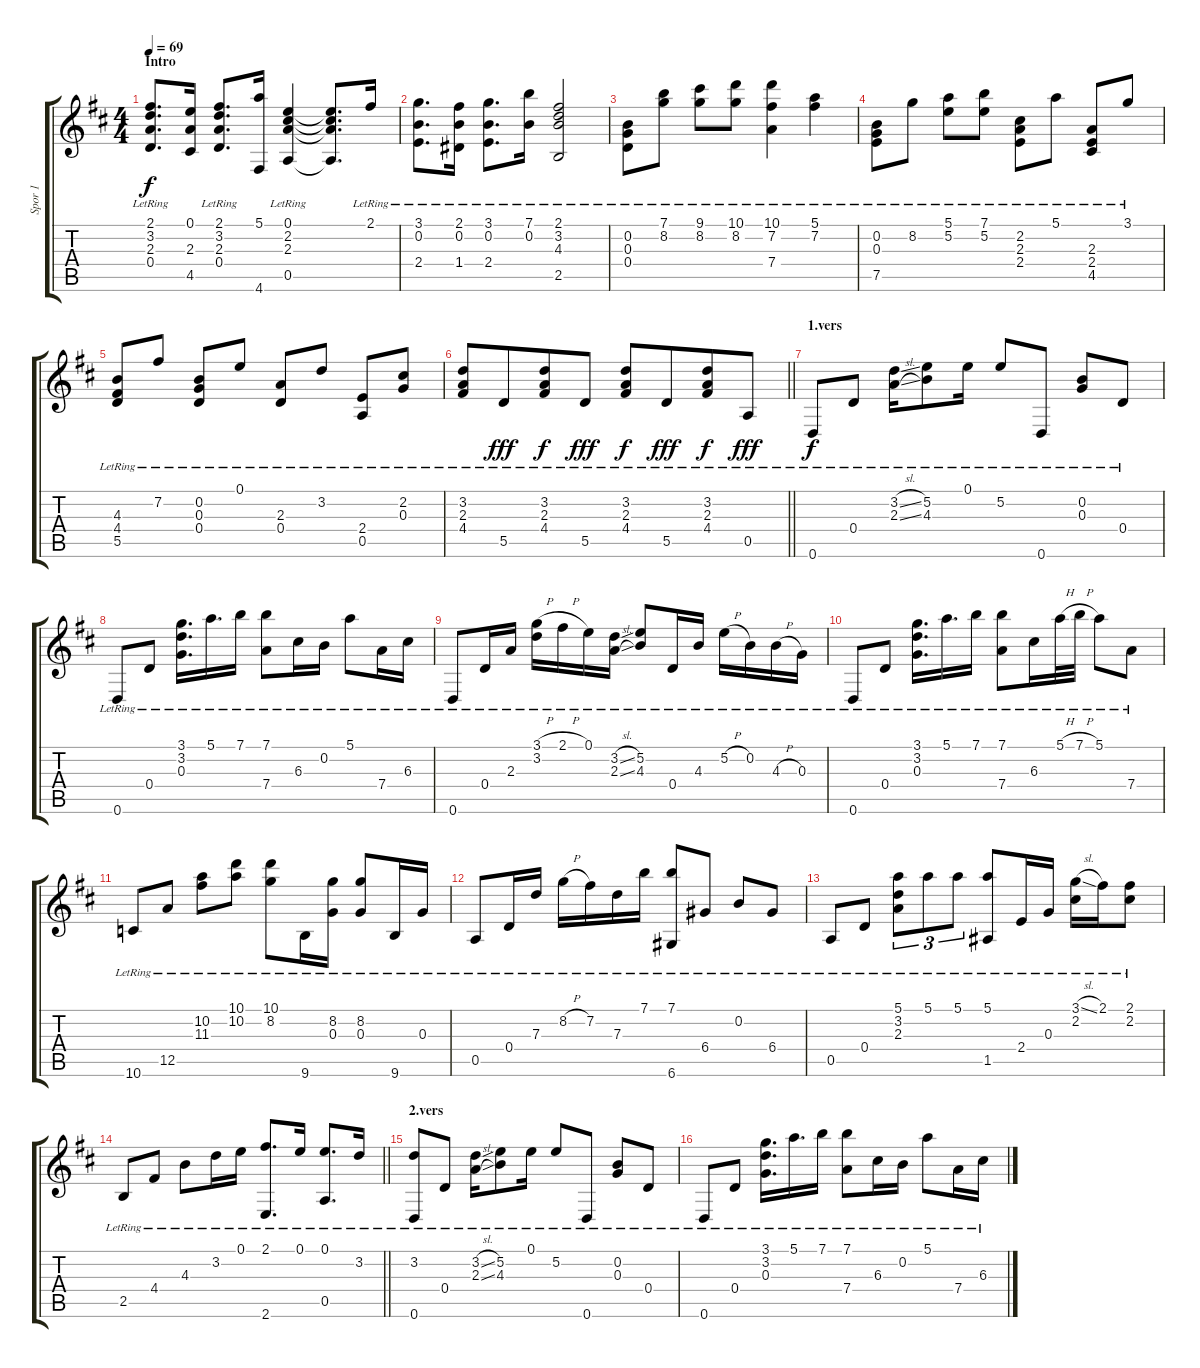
\track ("Spor 1" "Spor 1") {instrument acousticguitarnylon}
\staff {score tabs}
\tuning (E4 B3 G3 D3 A2 D2) {hide}
\ts (4 4)
\section ("" "Intro")
\tempo 69
\clef g2
\ks d
(2.1{lr} 3.2{lr} 2.3{lr} 0.4{lr}).8{d dy f instrument acousticguitarnylon} (0.1 2.3 4.5).16 (2.1{lr} 3.2{lr} 2.3{lr} 0.4{lr}).8{d} (5.1 4.6).16 (0.1{lr} 2.2{lr} 2.3{lr} 0.5{lr}).4 (0.1{t} 2.2{t} 2.3{t} 0.5{t}).8{d} 2.1{lr}.16 |
(3.1{lr} 0.2{lr} 2.4{lr}).8{d} (2.1{lr} 0.2{lr} 1.4{lr}).16 (3.1{lr} 0.2{lr} 2.4{lr}).8{d} (7.1{lr} 0.2{lr}).16 (2.1{lr} 3.2{lr} 4.3{lr} 2.5{lr}).2 |
(0.2{lr} 0.3{lr} 0.4{lr}).8 (7.1{lr} 8.2{lr}).8 (9.1{lr} 8.2{lr}).8 (10.1{lr} 8.2{lr}).8 (10.1{lr} 7.2{lr} 7.4{lr}).4 (5.1{lr} 7.2{lr}).4 |
(0.2{lr} 0.3{lr} 7.5{lr}).8 8.2{lr}.8 (5.1{lr} 5.2{lr}).8 (7.1{lr} 5.2{lr}).8 (2.2{lr} 2.3{lr} 2.4{lr}).8 5.1{lr}.8 (2.3{lr} 2.4{lr} 4.5{lr}).8 3.1{lr}.8 |
(4.3{lr} 4.4{lr} 5.5{lr}).8 7.2{lr}.8 (0.2{lr} 0.3{lr} 0.4{lr}).8 0.1{lr}.8 (2.3{lr} 0.4{lr}).8 3.2{lr}.8 (2.4{lr} 0.5{lr}).8 (2.2{lr} 0.3{lr}).8 |
\barLineRight lightlight
(3.2{lr} 2.3{lr} 4.4{lr}).8 5.5{lr}.8{dy fff beam merge} (3.2{lr} 2.3{lr} 4.4{lr}).8{dy f} 5.5{lr}.8{dy fff} (3.2{lr} 2.3{lr} 4.4{lr}).8{dy f} 5.5{lr}.8{dy fff beam merge} (3.2{lr} 2.3{lr} 4.4{lr}).8{dy f} 0.5{lr}.8{dy fff} |
\section ("" "1.vers ")
0.6{lr}.8{dy f} 0.4{lr}.8 (3.2{sl lr} 2.3{sl lr}).16 (5.2{lr} 4.3{lr}).8 0.1{lr}.16 5.2{lr}.8 0.6{lr}.8 (0.2{lr} 0.3{lr}).8 0.4{lr}.8 |
0.6{lr}.8 0.4{lr}.8 (3.1{lr} 3.2{lr} 0.3{lr}).16{d} 5.1{lr}.16{d} 7.1{lr}.16 (7.1{lr} 7.4{lr}).8 6.3{lr}.16 0.2{lr}.16 5.1{lr}.8 7.4{lr}.16 6.3{lr}.16 |
0.6{lr}.8 0.4{lr}.16 2.3{lr}.16 (3.1{h lr} 3.2{lr}).16 2.1{h lr}.16 0.1{lr}.16 (3.2{sl lr} 2.3{sl lr}).16 (5.2{lr} 4.3{lr}).8 0.4{lr}.16 4.3{lr}.16 5.2{h lr}.16 0.2{lr}.16 4.3{h lr}.16 0.3{lr}.16 |
0.6{lr}.8 0.4{lr}.8 (3.1{lr} 3.2{lr} 0.3{lr}).16{d} 5.1{lr}.16{d} 7.1{lr}.16 (7.1{lr} 7.4{lr}).8 6.3{lr}.16 5.1{h lr}.32 7.1{h lr}.32 5.1{lr}.8 7.4{lr}.8 |
10.6{lr}.8 12.5{lr}.8 (10.2{lr} 11.3{lr}).8 (10.1{lr} 10.2{lr}).8 (10.1{lr} 8.2{lr}).8 9.6{lr}.16 (8.2{lr} 0.3{lr}).16 (8.2{lr} 0.3{lr}).8 9.6{lr}.16 0.3{lr}.16 |
0.5{lr}.8 0.4{lr}.16 7.3{lr}.16 8.2{h lr}.16 7.2{lr}.16 7.3{lr}.16 7.1{lr}.16 (7.1{lr} 6.6{lr}).8 6.4{lr}.8 0.2{lr}.8 6.4{lr}.8 |
0.5{lr}.8 0.4{lr}.8 (5.1{lr} 3.2{lr} 2.3{lr}).8{tu (3 2)} 5.1{lr}.8{tu (3 2)} 5.1{lr}.8{tu (3 2)} (5.1{lr} 1.5{lr}).8 2.4{lr}.16 0.3{lr}.16 (3.1{sl lr} 2.2{lr}).16 2.1{lr}.16 (2.1{lr} 2.2{lr}).8 |
\barLineRight lightlight
2.5{lr}.8 4.4{lr}.8 4.3{lr}.8 3.2{lr}.16 0.1{lr}.16 (2.1{lr} 2.6{lr}).8{d} 0.1{lr}.16 (0.1{lr} 0.5{lr}).8{d} 3.2{lr}.16 |
\section ("" "2.vers")
(3.2{lr} 0.6{lr}).8 0.4{lr}.8 (3.2{sl lr} 2.3{sl lr}).16 (5.2{lr} 4.3{lr}).8 0.1{lr}.16 5.2{lr}.8 0.6{lr}.8 (0.2{lr} 0.3{lr}).8 0.4{lr}.8 |
0.6{lr}.8 0.4{lr}.8 (3.1{lr} 3.2{lr} 0.3{lr}).16{d} 5.1{lr}.16{d} 7.1{lr}.16 (7.1{lr} 7.4{lr}).8 6.3{lr}.16 0.2{lr}.16 5.1{lr}.8 7.4{lr}.16 6.3{lr}.16
